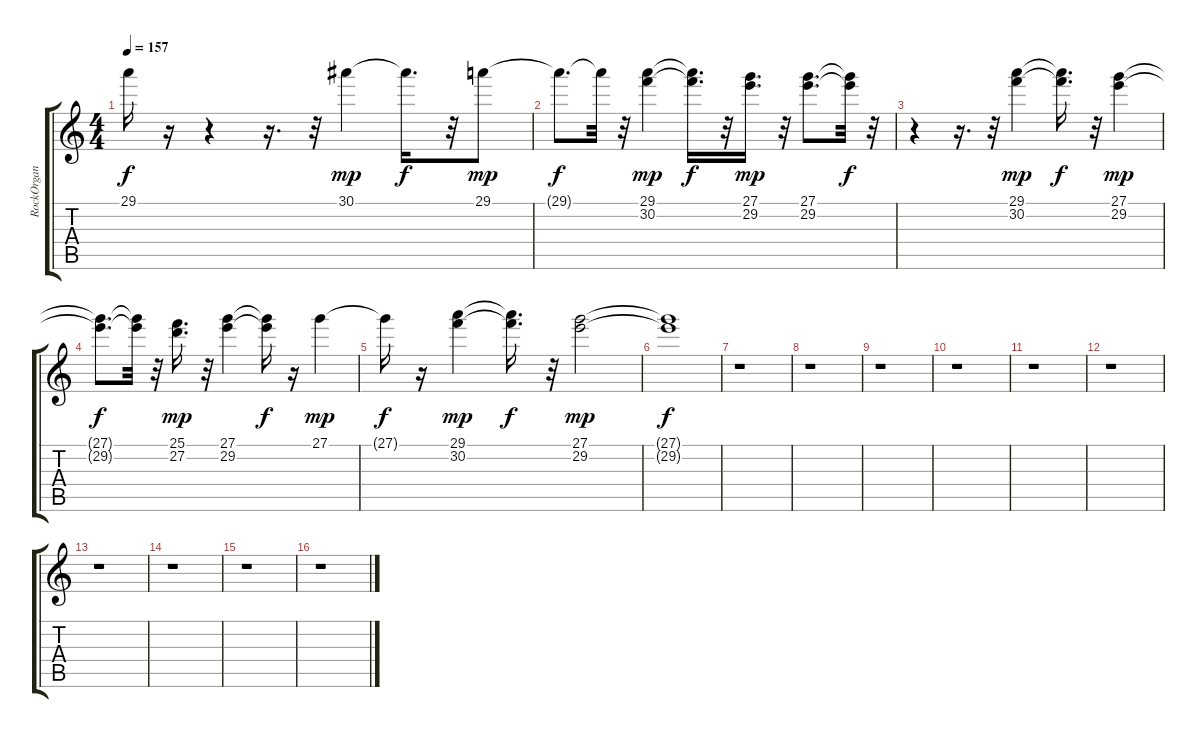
\track ("RockOrgan           " "RockOrgan ") {instrument rockorgan}
\staff {score tabs}
\tuning (E4 B3 G3 D3 A2 E2) {hide}
\ts (4 4)
\tempo 157
\clef g2
\ks c
29.1{t}.16{dy f} r.16 r.4 r.16{d} r.32 30.1.4{dy mp} 30.1{t}.16{d dy f} r.32 29.1.8{dy mp} |
29.1{t}.8{d dy f} 29.1{t}.32 r.32 (29.1 30.2).4{dy mp} (29.1{t} 30.2{t}).16{d dy f} r.32 (27.1 29.2).16{d dy mp} r.32 (27.1 29.2).8{d} (27.1{t} 29.2{t}).32{dy f} r.32 |
r.4 r.16{d} r.32 (29.1 30.2).4{dy mp} (29.1{t} 30.2{t}).16{d dy f} r.32 (27.1 29.2).4{dy mp} |
(27.1{t} 29.2{t}).8{d dy f} (27.1{t} 29.2{t}).32 r.32 (25.1 27.2).16{d dy mp} r.32 (27.1 29.2).4 (27.1{t} 29.2{t}).16{dy f} r.16 27.1.4{dy mp} |
27.1{t}.16{dy f} r.16 (29.1 30.2).4{dy mp} (29.1{t} 30.2{t}).16{d dy f} r.32 (27.1 29.2).2{dy mp} |
(27.1{t} 29.2{t}).1{dy f} |
r.1 |
r.1 |
r.1 |
r.1 |
r.1 |
r.1 |
r.1 |
r.1 |
r.1 |
r.1
